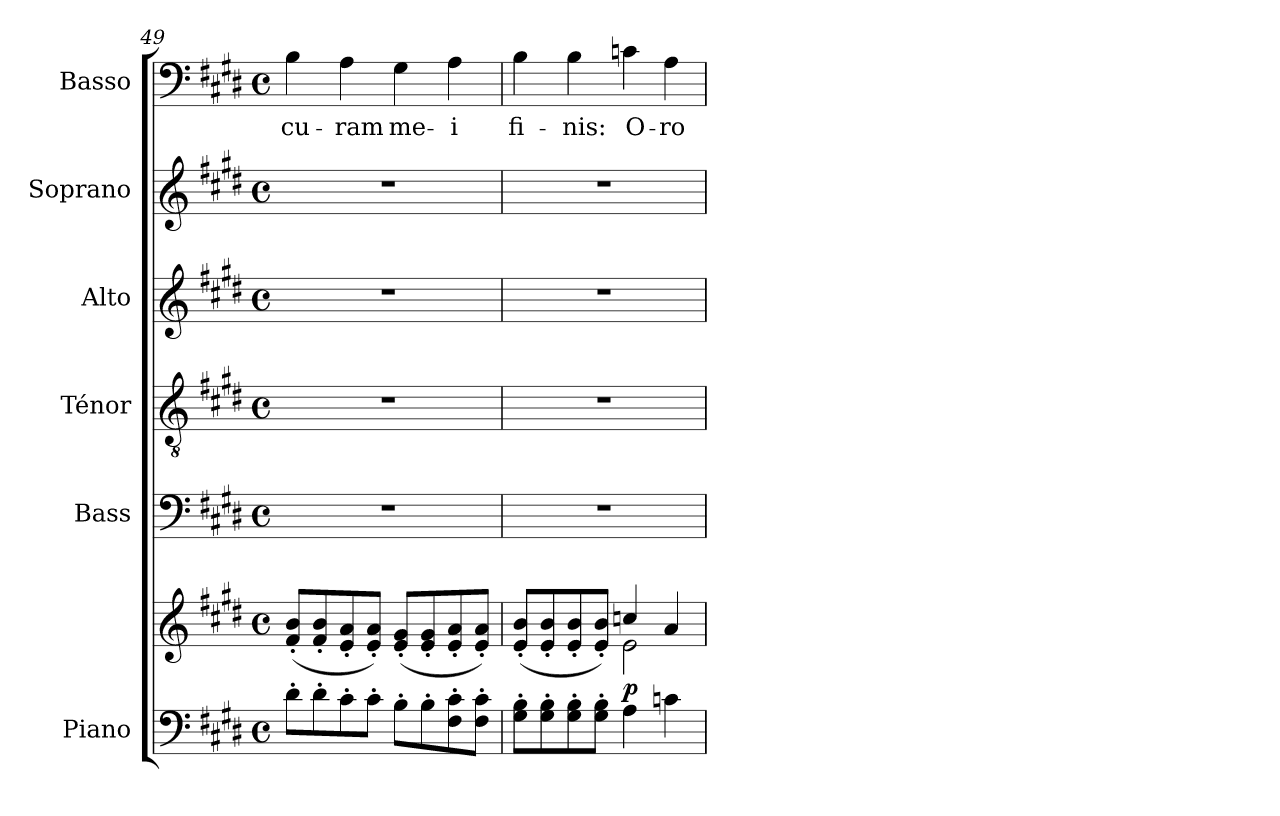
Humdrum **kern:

**kern	**kern	**dynam	**kern	**kern	**kern	**kern	**kern	**text
*part6	*part6	*part6	*part5	*part4	*part3	*part2	*part1	*part1
*staff7	*staff6	*staff6/7	*staff5	*staff4	*staff3	*staff2	*staff1	*staff1
*I"Piano	*	*	*I"Bass	*I"Ténor	*I"Alto	*I"Soprano	*I"Basso	*
*I'Pno.	*	*	*I'B.	*I'T.	*I'A.	*I'S.	*I'B	*
*clefF4	*clefG2	*	*clefF4	*clefGv2	*clefG2	*clefG2	*clefF4	*
*k[f#c#g#d#]	*k[f#c#g#d#]	*	*k[f#c#g#d#]	*k[f#c#g#d#]	*k[f#c#g#d#]	*k[f#c#g#d#]	*k[f#c#g#d#]	*
*M4/4	*M4/4	*	*M4/4	*M4/4	*M4/4	*M4/4	*M4/4	*
*met(c)	*met(c)	*	*met(c)	*met(c)	*met(c)	*met(c)	*met(c)	*
=49	=49	=49	=49	=49	=49	=49	=49	=49
!	!	!	!	!	!	!	!	!LO:LY:b
8d#'\L	(<8f#/' 8b/'L	.	1r	1r	1r	1r	4B\	cu-
8d#'\	8f#/' 8b/'	.	.	.	.	.	.	.
!	!	!	!	!	!	!	!	!LO:LY:b
8c#'\	8e/' 8a/'	.	.	.	.	.	4A\	-ram
8c#'\J	8e/' 8a/'J)	.	.	.	.	.	.	.
!	!	!	!	!	!	!	!	!LO:LY:b
8B'\L	(<8e/' 8g#/'L	.	.	.	.	.	4G#\	me-
8B'\	8e/' 8g#/'	.	.	.	.	.	.	.
!	!	!	!	!	!	!	!	!LO:LY:b
8F#\' 8c#\'	8e/' 8a/'	.	.	.	.	.	4A\	-i
8F#\' 8c#\'J	8e/' 8a/'J)	.	.	.	.	.	.	.
=50	=50	=50	=50	=50	=50	=50	=50	=50
*^	*^	*	*	*	*	*	*	*
!	!	!	!	!	!	!	!	!	!	!LO:LY:b
8G#\' 8B\'L	2ryy	(>8e/' 8b/'L	2ryy	.	1r	1r	1r	1r	4B\	fi-
8G#\' 8B\'	.	8e/' 8b/'	.	.	.	.	.	.	.	.
!	!	!	!	!	!	!	!	!	!	!LO:LY:b
8G#\' 8B\'	.	8e/' 8b/'	.	.	.	.	.	.	4B\	-nis:
8G#\' 8B\'J	.	8e/' 8b/'J)	.	.	.	.	.	.	.	.
!	!	!	!	!LO:DY:a=2	!	!	!	!	!	!LO:LY:b
4A\	2ryy	4ccn/	2e\	p	.	.	.	.	4cn\	O-
!	!	!	!	!	!	!	!	!	!	!LO:LY:b
4cn\	.	4a/	.	.	.	.	.	.	4A\	-ro
*v	*v	*	*	*	*	*	*	*	*	*
*	*v	*v	*	*	*	*	*	*	*
=	=	=	=	=	=	=	=	=
*-	*-	*-	*-	*-	*-	*-	*-	*-
